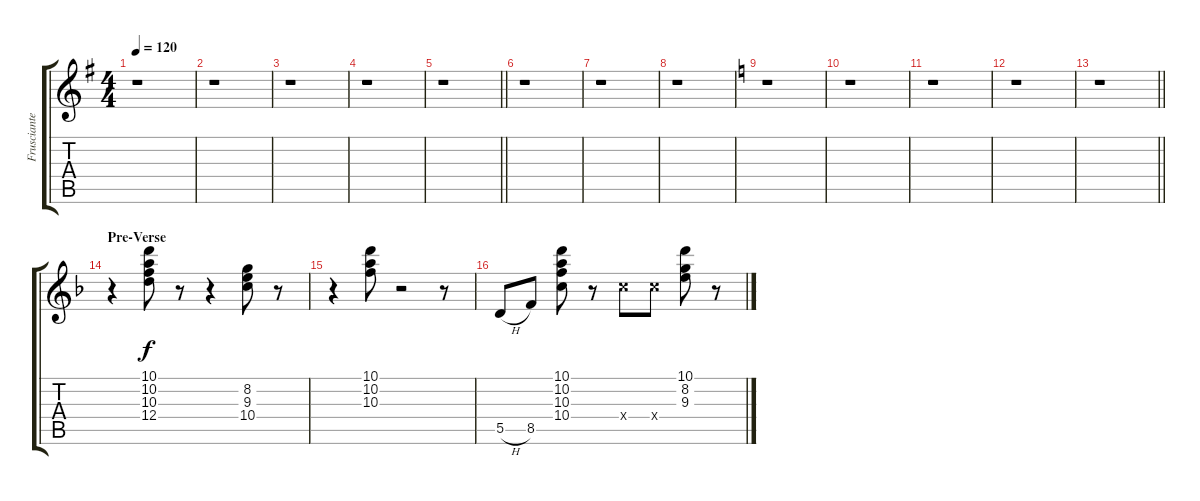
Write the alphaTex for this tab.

\track ("Frusciante Clean" "Frusciante") {instrument electricguitarclean}
\staff {score tabs}
\tuning (E4 B3 G3 D3 A2 E2) {hide}
\ts (4 4)
\tempo 120
\clef g2
\ks g
r.1{dy f} |
r.1 |
r.1 |
r.1 |
\barLineRight lightlight
r.1 |
r.1 |
r.1 |
r.1 |
\ks c
r.1 |
r.1 |
r.1 |
r.1 |
\barLineRight lightlight
r.1 |
\section ("" "Pre-Verse")
\ks f
r.4 (10.1 10.2 10.3 12.4).8 r.8 r.4 (8.2 9.3 10.4).8 r.8 |
r.4 (10.1 10.2 10.3).8 r.2 r.8 |
5.5{h}.8 8.5.8 (10.1 10.2 10.3 10.4).8 r.8 10.4{x}.8 10.4{x}.8 (10.1 8.2 9.3).8 r.8
